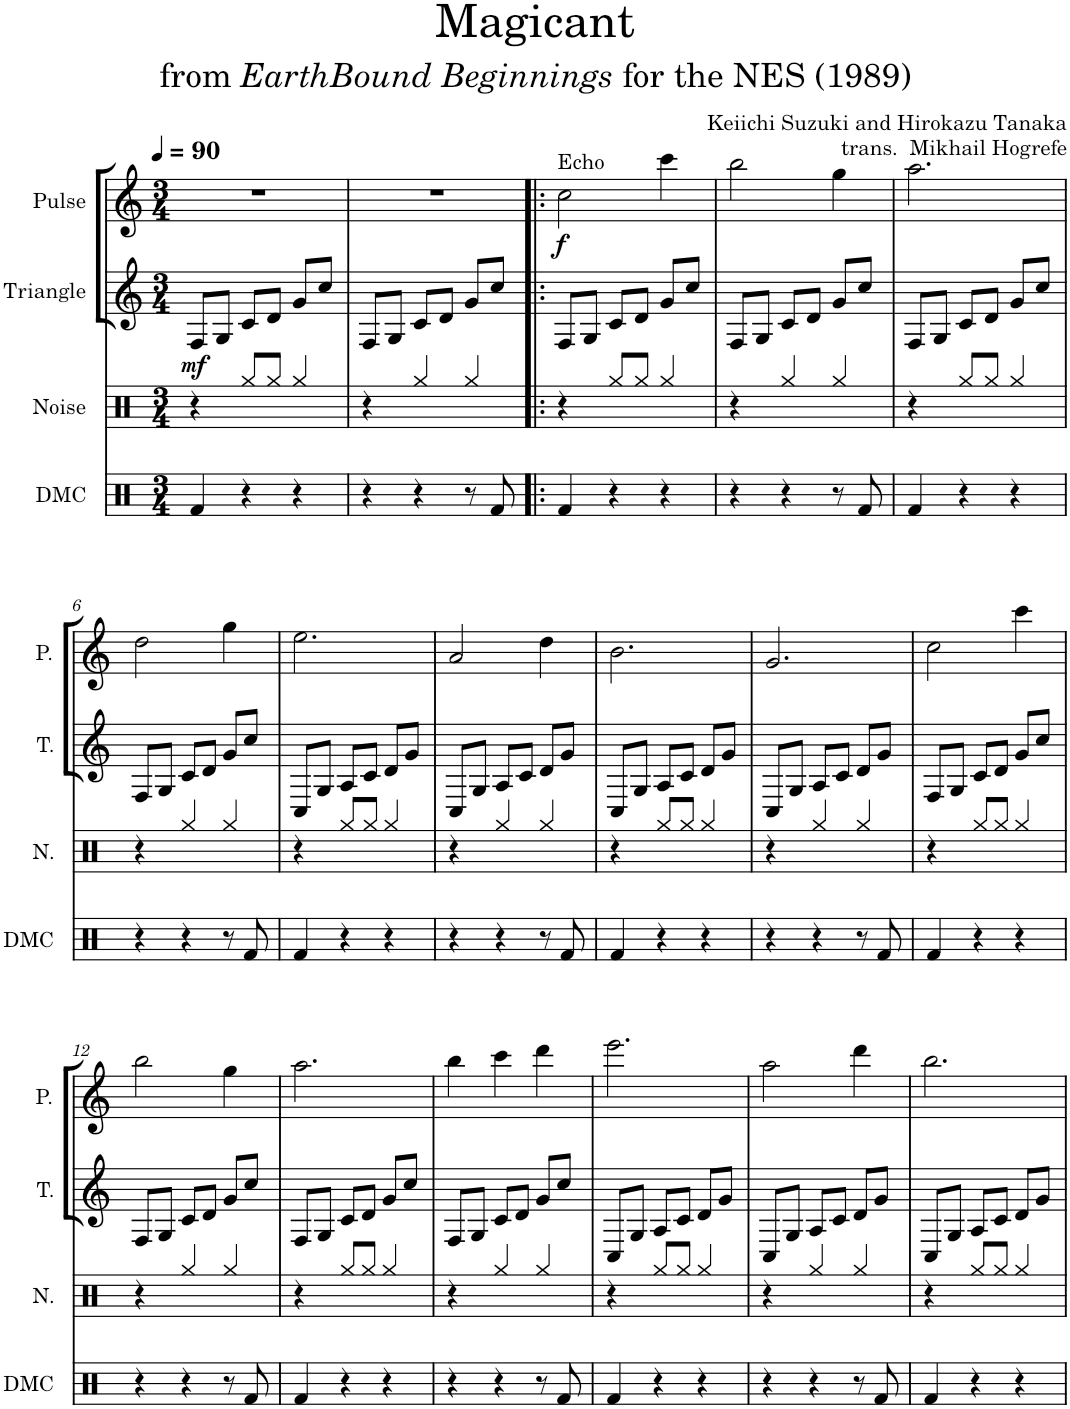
**kern	**kern	**kern	**dynam	**kern	**dynam	**kern	**dynam
*part5	*part4	*part3	*part3	*part2	*part2	*part1	*part1
*staff5	*staff4	*staff3	*staff3	*staff2	*staff2	*staff1	*staff1
*I"DMC	*I"Noise	*I"Triangle	*	*I"Echo	*	*I"Pulse	*
*I'DMC	*I'N.	*I'T.	*	*I'Echo	*	*I'P.	*
*	*	*	*	*stria5	*	*	*
*clefX	*clefX	*clefG2	*	*clefG2	*	*clefG2	*
*k[]	*k[]	*k[]	*	*k[]	*	*k[]	*
*M3/4	*M3/4	*M3/4	*	*M3/4	*	*M3/4	*
*MM90	*MM90	*MM90	*	*MM90	*	*MM90	*
=1	=1	=1	=1	=1	=1	=1	=1
!	!	!	!LO:DY:b	!	!	!	!
4Rf/	4r	8F/L	mf	2.r	.	2.r	.
.	.	8G/J	.	.	.	.	.
4r	8Rgg/L	8c/L	.	.	.	.	.
.	8Rgg/J	8d/J	.	.	.	.	.
4r	4Rgg/	8g/L	.	.	.	.	.
.	.	8cc/J	.	.	.	.	.
=2	=2	=2	=2	=2	=2	=2	=2
4r	4r	8F/L	.	2.r	.	2.r	.
.	.	8G/J	.	.	.	.	.
4r	4Rgg/	8c/L	.	.	.	.	.
.	.	8d/J	.	.	.	.	.
8r	4Rgg/	8g/L	.	.	.	.	.
8Rf/	.	8cc/J	.	.	.	.	.
=3!|:	=3!|:	=3!|:	=3!|:	=3!|:	=3!|:	=3!|:	=3!|:
!	!	!	!	!	!	!LO:TX:a:t=Echo	!
!	!	!	!	!	!	!	!LO:DY:b
4Rf/	4r	8F/L	.	4r	.	2cc\	f
.	.	8G/J	.	.	.	.	.
!	!	!	!	!LO:N:vis=16	!	!	!
4r	8Rgg/L	8c/L	.	16.r	.	.	.
!	!	!	!	!	!LO:DY:b	!	!
.	.	.	.	[32cc	f	.	.
.	8Rgg/J	8d/J	.	4.cc_	.	.	.
4r	4Rgg/	8g/L	.	.	.	4ccc\	.
.	.	8cc/J	.	.	.	.	.
=4	=4	=4	=4	=4	=4	=4	=4
4r	4r	8F/L	.	16.cc]	.	2bb\	.
.	.	.	.	4ccc	.	.	.
.	.	8G/J	.	.	.	.	.
4r	4Rgg/	8c/L	.	.	.	.	.
.	.	.	.	[32bb	.	.	.
.	.	8d/J	.	4.bb_	.	.	.
8r	4Rgg/	8g/L	.	.	.	4gg\	.
8Rf/	.	8cc/J	.	.	.	.	.
=5	=5	=5	=5	=5	=5	=5	=5
4Rf/	4r	8F/L	.	16.bb]	.	2.aa\	.
.	.	.	.	4gg	.	.	.
.	.	8G/J	.	.	.	.	.
4r	8Rgg/L	8c/L	.	.	.	.	.
.	.	.	.	[32aa	.	.	.
.	8Rgg/J	8d/J	.	4.aa_	.	.	.
4r	4Rgg/	8g/L	.	.	.	.	.
.	.	8cc/J	.	.	.	.	.
!!LO:LB:g=z
=6	=6	=6	=6	=6	=6	=6	=6
4r	4r	8F/L	.	4aa_	.	2dd\	.
.	.	8G/J	.	.	.	.	.
4r	4Rgg/	8c/L	.	16.aa\LL]	.	.	.
.	.	.	.	[32dd\JJk	.	.	.
.	.	8d/J	.	4.dd_	.	.	.
8r	4Rgg/	8g/L	.	.	.	4gg\	.
8Rf/	.	8cc/J	.	.	.	.	.
=7	=7	=7	=7	=7	=7	=7	=7
4Rf/	4r	8C/L	.	16.dd]	.	2.ee\	.
.	.	.	.	4gg	.	.	.
.	.	8G/J	.	.	.	.	.
4r	8Rgg/L	8A/L	.	.	.	.	.
.	.	.	.	[32ee	.	.	.
.	8Rgg/J	8c/J	.	4.ee_	.	.	.
4r	4Rgg/	8d/L	.	.	.	.	.
.	.	8g/J	.	.	.	.	.
=8	=8	=8	=8	=8	=8	=8	=8
4r	4r	8C/L	.	4ee_	.	2a/	.
.	.	8G/J	.	.	.	.	.
4r	4Rgg/	8A/L	.	16.ee\LL]	.	.	.
.	.	.	.	[32a\JJk	.	.	.
.	.	8c/J	.	4.a_	.	.	.
8r	4Rgg/	8d/L	.	.	.	4dd\	.
8Rf/	.	8g/J	.	.	.	.	.
=9	=9	=9	=9	=9	=9	=9	=9
4Rf/	4r	8C/L	.	16.a]	.	2.b\	.
.	.	.	.	4dd	.	.	.
.	.	8G/J	.	.	.	.	.
4r	8Rgg/L	8A/L	.	.	.	.	.
.	.	.	.	[32b	.	.	.
.	8Rgg/J	8c/J	.	4.b_	.	.	.
4r	4Rgg/	8d/L	.	.	.	.	.
.	.	8g/J	.	.	.	.	.
=10	=10	=10	=10	=10	=10	=10	=10
4r	4r	8C/L	.	4b_	.	2.g/	.
.	.	8G/J	.	.	.	.	.
4r	4Rgg/	8A/L	.	16.b/LL]	.	.	.
.	.	.	.	[32g/JJk	.	.	.
.	.	8c/J	.	4.g_	.	.	.
8r	4Rgg/	8d/L	.	.	.	.	.
8Rf/	.	8g/J	.	.	.	.	.
=11	=11	=11	=11	=11	=11	=11	=11
4Rf/	4r	8F/L	.	4g_	.	2cc\	.
.	.	8G/J	.	.	.	.	.
4r	8Rgg/L	8c/L	.	16.g/LL]	.	.	.
.	.	.	.	[32cc/JJk	.	.	.
.	8Rgg/J	8d/J	.	4.cc_	.	.	.
4r	4Rgg/	8g/L	.	.	.	4ccc\	.
.	.	8cc/J	.	.	.	.	.
!!LO:LB:g=z
=12	=12	=12	=12	=12	=12	=12	=12
4r	4r	8F/L	.	16.cc]	.	2bb\	.
.	.	.	.	4ccc	.	.	.
.	.	8G/J	.	.	.	.	.
4r	4Rgg/	8c/L	.	.	.	.	.
.	.	.	.	[32bb	.	.	.
.	.	8d/J	.	4.bb_	.	.	.
8r	4Rgg/	8g/L	.	.	.	4gg\	.
8Rf/	.	8cc/J	.	.	.	.	.
=13	=13	=13	=13	=13	=13	=13	=13
4Rf/	4r	8F/L	.	16.bb]	.	2.aa\	.
.	.	.	.	4gg	.	.	.
.	.	8G/J	.	.	.	.	.
4r	8Rgg/L	8c/L	.	.	.	.	.
.	.	.	.	[32aa	.	.	.
.	8Rgg/J	8d/J	.	4.aa_	.	.	.
4r	4Rgg/	8g/L	.	.	.	.	.
.	.	8cc/J	.	.	.	.	.
=14	=14	=14	=14	=14	=14	=14	=14
4r	4r	8F/L	.	4aa_	.	4bb\	.
.	.	8G/J	.	.	.	.	.
4r	4Rgg/	8c/L	.	16.aa]	.	4ccc\	.
.	.	.	.	4bb	.	.	.
.	.	8d/J	.	.	.	.	.
8r	4Rgg/	8g/L	.	.	.	4ddd\	.
.	.	.	.	[32ccc\KKL	.	.	.
8Rf/	.	8cc/J	.	8ccc\J_	.	.	.
=15	=15	=15	=15	=15	=15	=15	=15
4Rf/	4r	8C/L	.	16.ccc]	.	2.eee\	.
.	.	.	.	4ddd	.	.	.
.	.	8G/J	.	.	.	.	.
4r	8Rgg/L	8A/L	.	.	.	.	.
.	.	.	.	[32eee	.	.	.
.	8Rgg/J	8c/J	.	4.eee_	.	.	.
4r	4Rgg/	8d/L	.	.	.	.	.
.	.	8g/J	.	.	.	.	.
=16	=16	=16	=16	=16	=16	=16	=16
4r	4r	8C/L	.	4eee_	.	2aa\	.
.	.	8G/J	.	.	.	.	.
4r	4Rgg/	8A/L	.	16.eee\LL]	.	.	.
.	.	.	.	[32aa\JJk	.	.	.
.	.	8c/J	.	4.aa_	.	.	.
8r	4Rgg/	8d/L	.	.	.	4ddd\	.
8Rf/	.	8g/J	.	.	.	.	.
=17	=17	=17	=17	=17	=17	=17	=17
4Rf/	4r	8C/L	.	16.aa]	.	2.bb\	.
.	.	.	.	4ddd	.	.	.
.	.	8G/J	.	.	.	.	.
4r	8Rgg/L	8A/L	.	.	.	.	.
.	.	.	.	[32bb	.	.	.
.	8Rgg/J	8c/J	.	4.bb_	.	.	.
4r	4Rgg/	8d/L	.	.	.	.	.
.	.	8g/J	.	.	.	.	.
=	=	=	=	=	=	=	=
*-	*-	*-	*-	*-	*-	*-	*-
